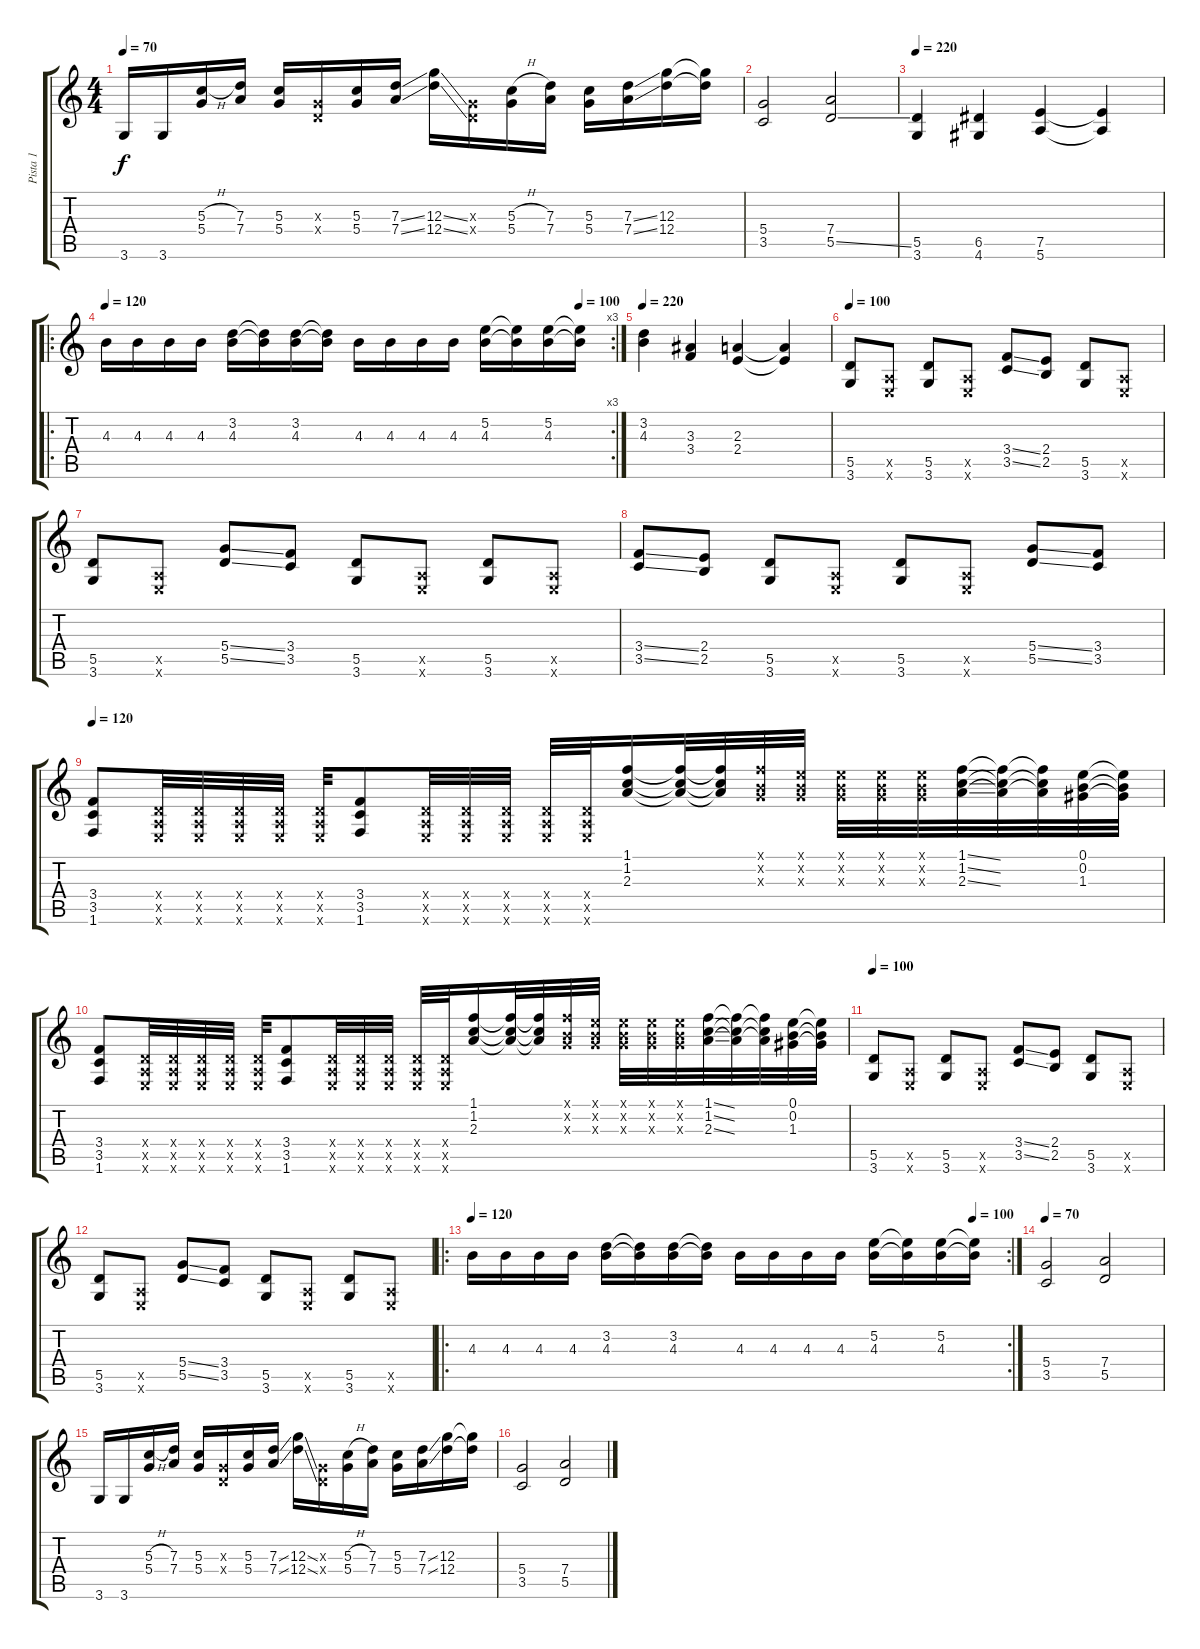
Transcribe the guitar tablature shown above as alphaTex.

\track ("Pista 1" "Pista 1") {instrument distortionguitar}
\staff {score tabs}
\tuning (E4 B3 G3 D3 A2 E2) {hide}
\ts (4 4)
\tempo 70
\clef g2
\ks c
3.6.16{dy f} 3.6.16 (5.3{h} 5.4).16 (7.3 7.4).16 (5.3 5.4).16 (0.3{x} 0.4{x}).16 (5.3 5.4).16 (7.3{ss} 7.4{ss}).16 (12.3{ss} 12.4{ss}).16 (0.3{x} 0.4{x}).16 (5.3{h} 5.4).16 (7.3 7.4).16 (5.3 5.4).16 (7.3{ss} 7.4{ss}).16 (12.3 12.4).16 (12.3{t} 12.4{t}).16 |
(5.4 3.5).2 (7.4 5.5{ss}).2 |
\tempo 220
(5.5 3.6).4 (6.5 4.6).4 (7.5 5.6).4 (7.5{t} 5.6{t}).4 |
\ro
\rc 3
\tempo 120
\tempo (100 0.9375)
4.3.16 4.3.16 4.3.16 4.3.16 (3.2 4.3).16 (3.2{t} 4.3{t}).16 (3.2 4.3).16 (3.2{t} 4.3{t}).16 4.3.16 4.3.16 4.3.16 4.3.16 (5.2 4.3).16 (5.2{t} 4.3{t}).16 (5.2 4.3).16 (5.2{t} 4.3{t}).16 |
\tempo 220
(3.2 4.3).4 (3.3 3.4).4 (2.3 2.4).4 (2.3{t} 2.4{t}).4 |
\tempo 100
(5.5 3.6).8 (0.5{x} 0.6{x}).8 (5.5 3.6).8 (0.5{x} 0.6{x}).8 (3.4{ss} 3.5{ss}).8 (2.4 2.5).8 (5.5 3.6).8 (0.5{x} 0.6{x}).8 |
(5.5 3.6).8 (0.5{x} 0.6{x}).8 (5.4{ss} 5.5{ss}).8 (3.4 3.5).8 (5.5 3.6).8 (0.5{x} 0.6{x}).8 (5.5 3.6).8 (0.5{x} 0.6{x}).8 |
(3.4{ss} 3.5{ss}).8 (2.4 2.5).8 (5.5 3.6).8 (0.5{x} 0.6{x}).8 (5.5 3.6).8 (0.5{x} 0.6{x}).8 (5.4{ss} 5.5{ss}).8 (3.4 3.5).8 |
\tempo 120
(3.4 3.5 1.6).8 (0.4{x} 0.5{x} 0.6{x}).32 (0.4{x} 0.5{x} 0.6{x}).32 (0.4{x} 0.5{x} 0.6{x}).32 (0.4{x} 0.5{x} 0.6{x}).32 (0.4{x} 0.5{x} 0.6{x}).32 (3.4 3.5 1.6).8 (0.4{x} 0.5{x} 0.6{x}).32 (0.4{x} 0.5{x} 0.6{x}).32 (0.4{x} 0.5{x} 0.6{x}).32 (0.4{x} 0.5{x} 0.6{x}).32 (0.4{x} 0.5{x} 0.6{x}).32 (1.1 1.2 2.3).16 (1.1{t} 1.2{t} 2.3{t}).32 (1.1{t} 1.2{t} 2.3{t}).32 (1.1{x} 0.2{x} 0.3{x}).32 (0.1{x} 0.2{x} 0.3{x}).32 (0.1{x} 0.2{x} 0.3{x}).32 (0.1{x} 0.2{x} 0.3{x}).32 (0.1{x} 0.2{x} 0.3{x}).32 (1.1{ss} 1.2{ss} 2.3{ss}).32 (1.1{t} 1.2{t} 2.3{t}).32 (1.1{t} 1.2{t} 2.3{t}).32 (0.1 0.2 1.3).32 (0.1{t} 0.2{t} 1.3{t}).32 |
(3.4 3.5 1.6).8 (0.4{x} 0.5{x} 0.6{x}).32 (0.4{x} 0.5{x} 0.6{x}).32 (0.4{x} 0.5{x} 0.6{x}).32 (0.4{x} 0.5{x} 0.6{x}).32 (0.4{x} 0.5{x} 0.6{x}).32 (3.4 3.5 1.6).8 (0.4{x} 0.5{x} 0.6{x}).32 (0.4{x} 0.5{x} 0.6{x}).32 (0.4{x} 0.5{x} 0.6{x}).32 (0.4{x} 0.5{x} 0.6{x}).32 (0.4{x} 0.5{x} 0.6{x}).32 (1.1 1.2 2.3).16 (1.1{t} 1.2{t} 2.3{t}).32 (1.1{t} 1.2{t} 2.3{t}).32 (1.1{x} 0.2{x} 0.3{x}).32 (0.1{x} 0.2{x} 0.3{x}).32 (0.1{x} 0.2{x} 0.3{x}).32 (0.1{x} 0.2{x} 0.3{x}).32 (0.1{x} 0.2{x} 0.3{x}).32 (1.1{ss} 1.2{ss} 2.3{ss}).32 (1.1{t} 1.2{t} 2.3{t}).32 (1.1{t} 1.2{t} 2.3{t}).32 (0.1 0.2 1.3).32 (0.1{t} 0.2{t} 1.3{t}).32 |
\tempo 100
(5.5 3.6).8 (0.5{x} 0.6{x}).8 (5.5 3.6).8 (0.5{x} 0.6{x}).8 (3.4{ss} 3.5{ss}).8 (2.4 2.5).8 (5.5 3.6).8 (0.5{x} 0.6{x}).8 |
(5.5 3.6).8 (0.5{x} 0.6{x}).8 (5.4{ss} 5.5{ss}).8 (3.4 3.5).8 (5.5 3.6).8 (0.5{x} 0.6{x}).8 (5.5 3.6).8 (0.5{x} 0.6{x}).8 |
\ro
\rc 2
\tempo 120
\tempo (100 0.9375)
4.3.16 4.3.16 4.3.16 4.3.16 (3.2 4.3).16 (3.2{t} 4.3{t}).16 (3.2 4.3).16 (3.2{t} 4.3{t}).16 4.3.16 4.3.16 4.3.16 4.3.16 (5.2 4.3).16 (5.2{t} 4.3{t}).16 (5.2 4.3).16 (5.2{t} 4.3{t}).16 |
\tempo 70
(5.4 3.5).2 (7.4 5.5).2 |
3.6.16 3.6.16 (5.3{h} 5.4).16 (7.3 7.4).16 (5.3 5.4).16 (0.3{x} 0.4{x}).16 (5.3 5.4).16 (7.3{ss} 7.4{ss}).16 (12.3{ss} 12.4{ss}).16 (0.3{x} 0.4{x}).16 (5.3{h} 5.4).16 (7.3 7.4).16 (5.3 5.4).16 (7.3{ss} 7.4{ss}).16 (12.3 12.4).16 (12.3{t} 12.4{t}).16 |
(5.4 3.5).2 (7.4 5.5{ss}).2
